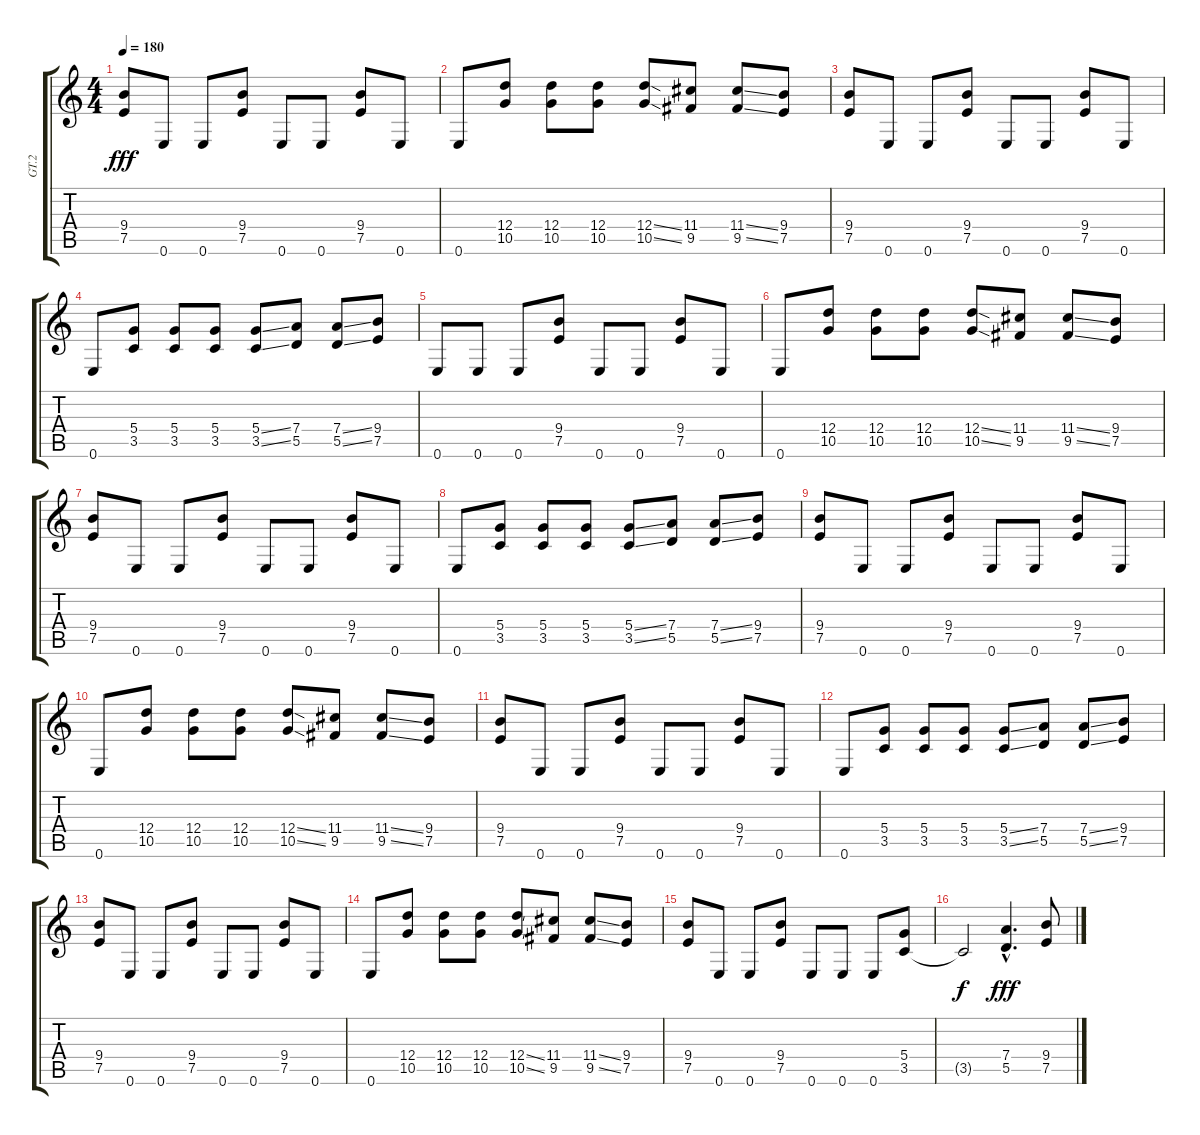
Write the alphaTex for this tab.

\track ("GT.2" "GT.2") {instrument distortionguitar}
\staff {score tabs}
\tuning (E4 B3 G3 D3 A2 E2) {hide}
\ts (4 4)
\tempo 180
\clef g2
\ks c
(9.4 7.5).8{dy fff instrument distortionguitar} 0.6.8 0.6.8 (9.4 7.5).8 0.6.8 0.6.8 (9.4 7.5).8 0.6.8 |
0.6.8 (12.4 10.5).8 (12.4 10.5).8 (12.4 10.5).8 (12.4{ss} 10.5{ss}).8 (11.4 9.5).8 (11.4{ss} 9.5{ss}).8 (9.4 7.5).8 |
(9.4 7.5).8 0.6.8 0.6.8 (9.4 7.5).8 0.6.8 0.6.8 (9.4 7.5).8 0.6.8 |
0.6.8 (5.4 3.5).8 (5.4 3.5).8 (5.4 3.5).8 (5.4{ss} 3.5{ss}).8 (7.4 5.5).8 (7.4{ss} 5.5{ss}).8 (9.4 7.5).8 |
0.6.8 0.6.8 0.6.8 (9.4 7.5).8 0.6.8 0.6.8 (9.4 7.5).8 0.6.8 |
0.6.8 (12.4 10.5).8 (12.4 10.5).8 (12.4 10.5).8 (12.4{ss} 10.5{ss}).8 (11.4 9.5).8 (11.4{ss} 9.5{ss}).8 (9.4 7.5).8 |
(9.4 7.5).8 0.6.8 0.6.8 (9.4 7.5).8 0.6.8 0.6.8 (9.4 7.5).8 0.6.8 |
0.6.8 (5.4 3.5).8 (5.4 3.5).8 (5.4 3.5).8 (5.4{ss} 3.5{ss}).8 (7.4 5.5).8 (7.4{ss} 5.5{ss}).8 (9.4 7.5).8 |
(9.4 7.5).8 0.6.8 0.6.8 (9.4 7.5).8 0.6.8 0.6.8 (9.4 7.5).8 0.6.8 |
0.6.8 (12.4 10.5).8 (12.4 10.5).8 (12.4 10.5).8 (12.4{ss} 10.5{ss}).8 (11.4 9.5).8 (11.4{ss} 9.5{ss}).8 (9.4 7.5).8 |
(9.4 7.5).8 0.6.8 0.6.8 (9.4 7.5).8 0.6.8 0.6.8 (9.4 7.5).8 0.6.8 |
0.6.8 (5.4 3.5).8 (5.4 3.5).8 (5.4 3.5).8 (5.4{ss} 3.5{ss}).8 (7.4 5.5).8 (7.4{ss} 5.5{ss}).8 (9.4 7.5).8 |
(9.4 7.5).8 0.6.8 0.6.8 (9.4 7.5).8 0.6.8 0.6.8 (9.4 7.5).8 0.6.8 |
0.6.8 (12.4 10.5).8 (12.4 10.5).8 (12.4 10.5).8 (12.4{ss} 10.5{ss}).8 (11.4 9.5).8 (11.4{ss} 9.5{ss}).8 (9.4 7.5).8 |
(9.4 7.5).8 0.6.8 0.6.8 (9.4 7.5).8 0.6.8 0.6.8 0.6.8 (5.4 3.5).8 |
3.5{t}.2{dy f} (7.4{hac} 5.5{hac}).4{d dy fff} (9.4 7.5).8
